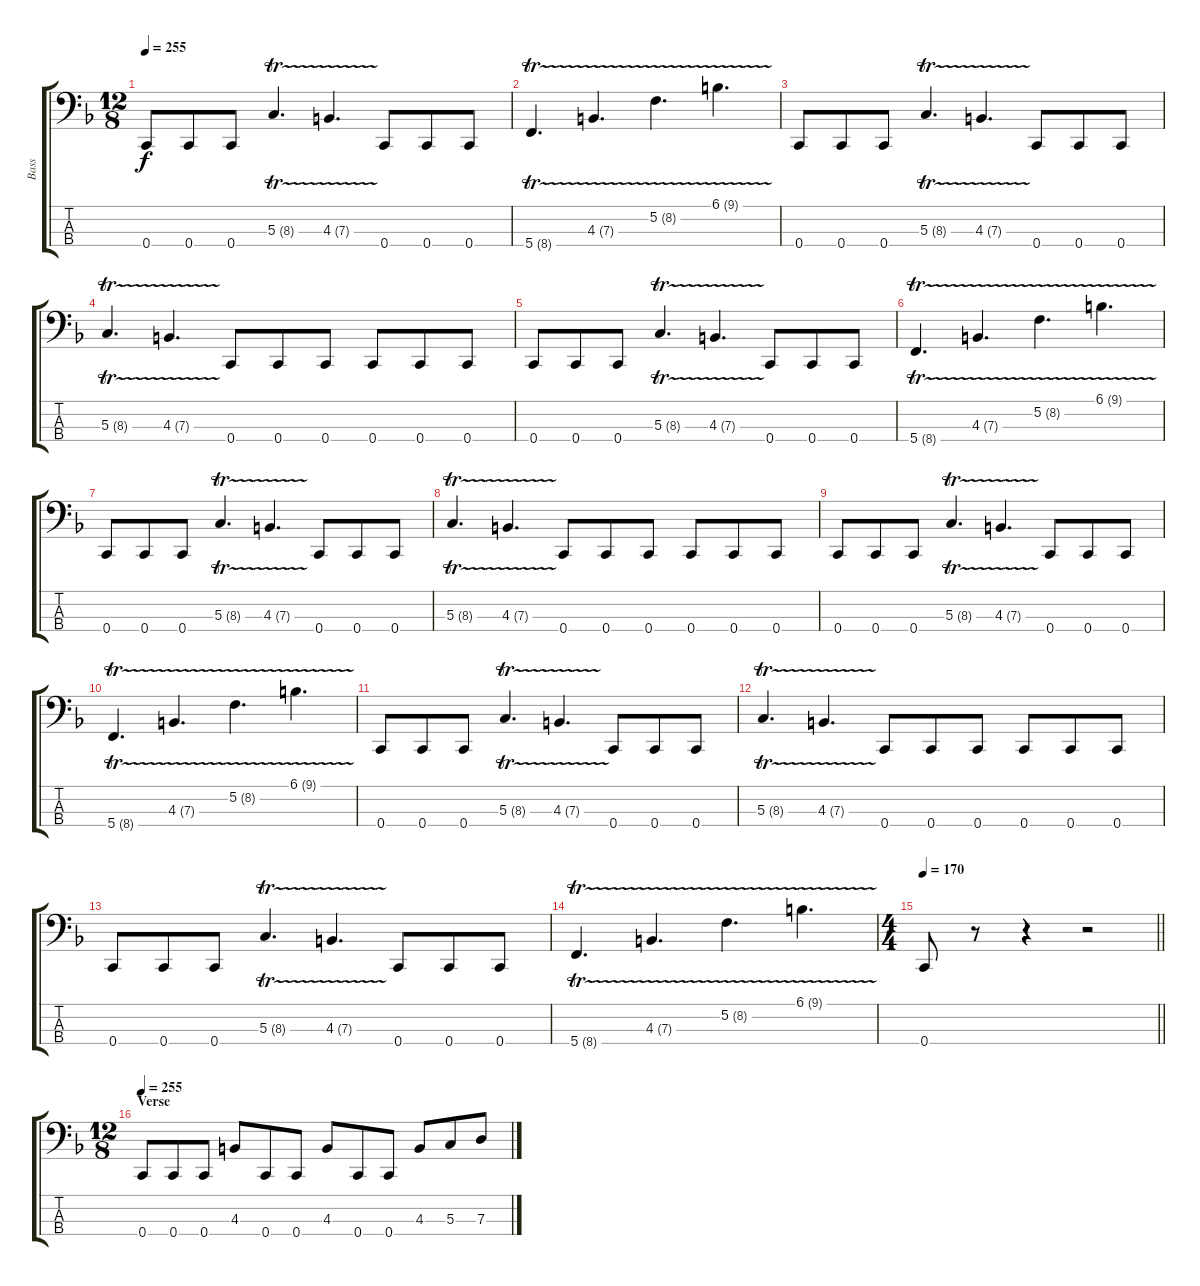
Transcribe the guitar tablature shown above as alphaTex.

\track ("Bass" "Bass") {instrument electricbassfinger}
\staff {score tabs}
\tuning (F2 C2 G1 C1) {hide}
\ts (12 8)
\tempo 255
\clef f4
\ks dminor
0.4.8{dy f} 0.4.8 0.4.8 5.3{tr (8 16)}.4{d} 4.3{tr (7 16)}.4{d} 0.4.8 0.4.8 0.4.8 |
5.4{tr (8 16)}.4{d} 4.3{tr (7 16)}.4{d} 5.2{tr (8 16)}.4{d} 6.1{tr (9 16)}.4{d} |
0.4.8 0.4.8 0.4.8 5.3{tr (8 16)}.4{d} 4.3{tr (7 16)}.4{d} 0.4.8 0.4.8 0.4.8 |
5.3{tr (8 16)}.4{d} 4.3{tr (7 16)}.4{d} 0.4.8 0.4.8 0.4.8 0.4.8 0.4.8 0.4.8 |
0.4.8 0.4.8 0.4.8 5.3{tr (8 16)}.4{d} 4.3{tr (7 16)}.4{d} 0.4.8 0.4.8 0.4.8 |
5.4{tr (8 16)}.4{d} 4.3{tr (7 16)}.4{d} 5.2{tr (8 16)}.4{d} 6.1{tr (9 16)}.4{d} |
0.4.8 0.4.8 0.4.8 5.3{tr (8 16)}.4{d} 4.3{tr (7 16)}.4{d} 0.4.8 0.4.8 0.4.8 |
5.3{tr (8 16)}.4{d} 4.3{tr (7 16)}.4{d} 0.4.8 0.4.8 0.4.8 0.4.8 0.4.8 0.4.8 |
0.4.8 0.4.8 0.4.8 5.3{tr (8 16)}.4{d} 4.3{tr (7 16)}.4{d} 0.4.8 0.4.8 0.4.8 |
5.4{tr (8 16)}.4{d} 4.3{tr (7 16)}.4{d} 5.2{tr (8 16)}.4{d} 6.1{tr (9 16)}.4{d} |
0.4.8 0.4.8 0.4.8 5.3{tr (8 16)}.4{d} 4.3{tr (7 16)}.4{d} 0.4.8 0.4.8 0.4.8 |
5.3{tr (8 16)}.4{d} 4.3{tr (7 16)}.4{d} 0.4.8 0.4.8 0.4.8 0.4.8 0.4.8 0.4.8 |
0.4.8 0.4.8 0.4.8 5.3{tr (8 16)}.4{d} 4.3{tr (7 16)}.4{d} 0.4.8 0.4.8 0.4.8 |
5.4{tr (8 16)}.4{d} 4.3{tr (7 16)}.4{d} 5.2{tr (8 16)}.4{d} 6.1{tr (9 16)}.4{d} |
\ts (4 4)
\tempo 170
\barLineRight lightlight
0.4.8 r.8 r.4 r.2 |
\ts (12 8)
\section ("" "Verse")
\tempo 255
0.4.8 0.4.8 0.4.8 4.3.8 0.4.8 0.4.8 4.3.8 0.4.8 0.4.8 4.3.8 5.3.8 7.3.8
